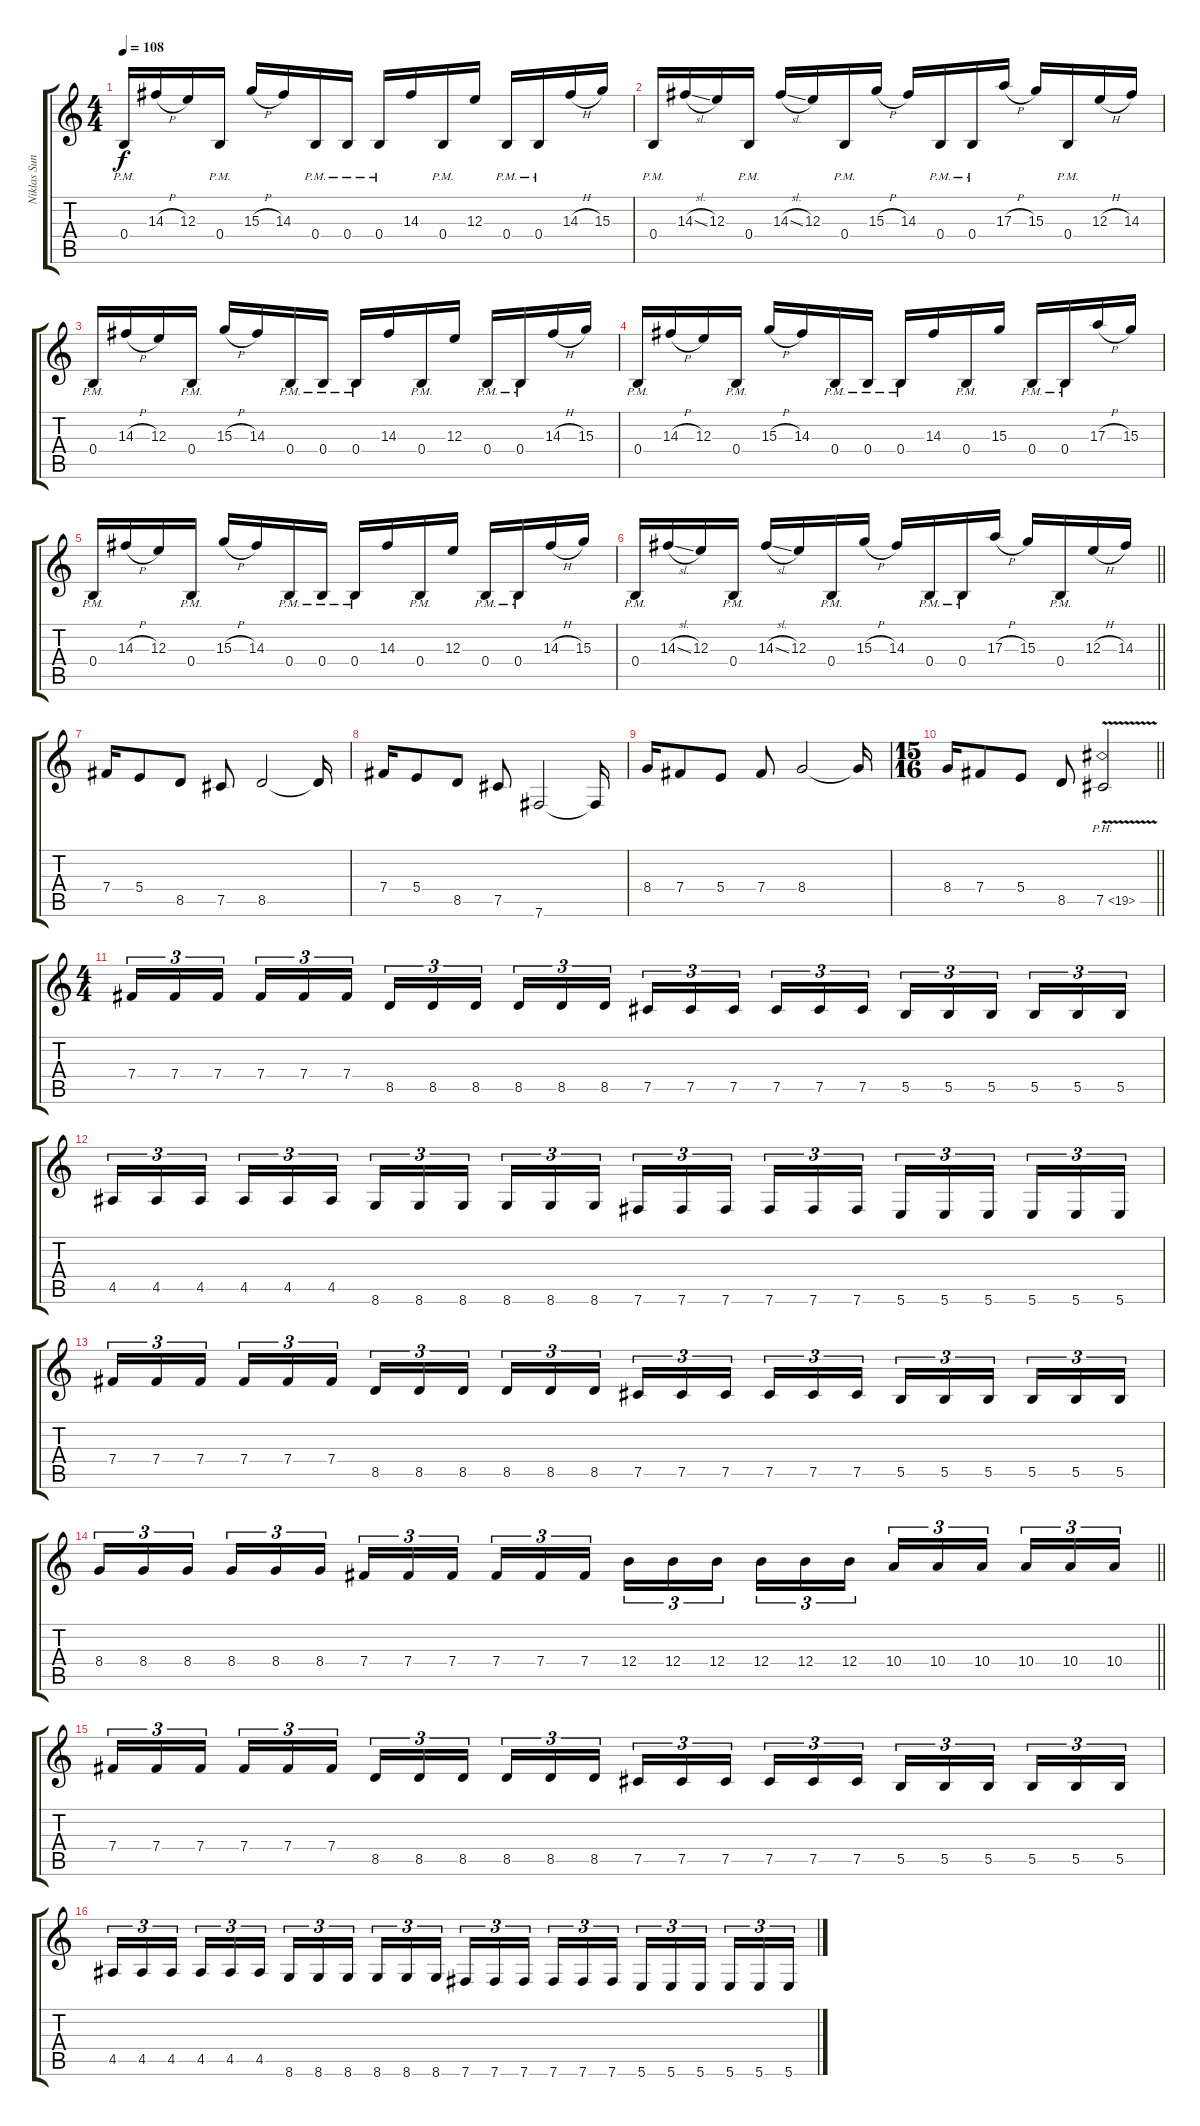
\track ("Niklas Sundin" "Niklas Sun") {instrument distortionguitar}
\staff {score tabs}
\tuning (Db4 Ab3 E3 B2 Gb2 B1) {hide}
\ts (4 4)
\tempo 108
\clef g2
\ks c
0.4{pm}.16{dy f} 14.3{h}.16 12.3.16 0.4{pm}.16 15.3{h}.16 14.3.16 0.4{pm}.16 0.4{pm}.16 0.4{pm}.16 14.3.16 0.4{pm}.16 12.3.16 0.4{pm}.16 0.4{pm}.16 14.3{h}.16 15.3.16 |
0.4{pm}.16 14.3{sl}.16 12.3.16 0.4{pm}.16 14.3{sl}.16 12.3.16 0.4{pm}.16 15.3{h}.16 14.3.16 0.4{pm}.16 0.4{pm}.16 17.3{h}.16 15.3.16 0.4{pm}.16 12.3{h}.16 14.3.16 |
0.4{pm}.16 14.3{h}.16 12.3.16 0.4{pm}.16 15.3{h}.16 14.3.16 0.4{pm}.16 0.4{pm}.16 0.4{pm}.16 14.3.16 0.4{pm}.16 12.3.16 0.4{pm}.16 0.4{pm}.16 14.3{h}.16 15.3.16 |
0.4{pm}.16 14.3{h}.16 12.3.16 0.4{pm}.16 15.3{h}.16 14.3.16 0.4{pm}.16 0.4{pm}.16 0.4{pm}.16 14.3.16 0.4{pm}.16 15.3.16 0.4{pm}.16 0.4{pm}.16 17.3{h}.16 15.3.16 |
0.4{pm}.16 14.3{h}.16 12.3.16 0.4{pm}.16 15.3{h}.16 14.3.16 0.4{pm}.16 0.4{pm}.16 0.4{pm}.16 14.3.16 0.4{pm}.16 12.3.16 0.4{pm}.16 0.4{pm}.16 14.3{h}.16 15.3.16 |
\barLineRight lightlight
0.4{pm}.16 14.3{sl}.16 12.3.16 0.4{pm}.16 14.3{sl}.16 12.3.16 0.4{pm}.16 15.3{h}.16 14.3.16 0.4{pm}.16 0.4{pm}.16 17.3{h}.16 15.3.16 0.4{pm}.16 12.3{h}.16 14.3.16 |
\section ("" "")
7.4.16 5.4.8 8.5.8 7.5.8 8.5.2 8.5{t}.16 |
7.4.16 5.4.8 8.5.8 7.5.8 7.6.2 7.6{t}.16 |
8.4.16 7.4.8 5.4.8 7.4.8 8.4.2 8.4{t}.16 |
\ts (15 16)
\barLineRight lightlight
8.4.16 7.4.8 5.4.8 8.5.8 7.5{ph 12 v}.2 |
\ts (4 4)
\section ("" "")
7.4.16{tu (3 2)} 7.4.16{tu (3 2)} 7.4.16{tu (3 2) beam splitsecondary} 7.4.16{tu (3 2)} 7.4.16{tu (3 2)} 7.4.16{tu (3 2)} 8.5.16{tu (3 2)} 8.5.16{tu (3 2)} 8.5.16{tu (3 2) beam splitsecondary} 8.5.16{tu (3 2)} 8.5.16{tu (3 2)} 8.5.16{tu (3 2)} 7.5.16{tu (3 2)} 7.5.16{tu (3 2)} 7.5.16{tu (3 2) beam splitsecondary} 7.5.16{tu (3 2)} 7.5.16{tu (3 2)} 7.5.16{tu (3 2)} 5.5.16{tu (3 2)} 5.5.16{tu (3 2)} 5.5.16{tu (3 2) beam splitsecondary} 5.5.16{tu (3 2)} 5.5.16{tu (3 2)} 5.5.16{tu (3 2)} |
4.5.16{tu (3 2)} 4.5.16{tu (3 2)} 4.5.16{tu (3 2) beam splitsecondary} 4.5.16{tu (3 2)} 4.5.16{tu (3 2)} 4.5.16{tu (3 2)} 8.6.16{tu (3 2)} 8.6.16{tu (3 2)} 8.6.16{tu (3 2) beam splitsecondary} 8.6.16{tu (3 2)} 8.6.16{tu (3 2)} 8.6.16{tu (3 2)} 7.6.16{tu (3 2)} 7.6.16{tu (3 2)} 7.6.16{tu (3 2) beam splitsecondary} 7.6.16{tu (3 2)} 7.6.16{tu (3 2)} 7.6.16{tu (3 2)} 5.6.16{tu (3 2)} 5.6.16{tu (3 2)} 5.6.16{tu (3 2) beam splitsecondary} 5.6.16{tu (3 2)} 5.6.16{tu (3 2)} 5.6.16{tu (3 2)} |
7.4.16{tu (3 2)} 7.4.16{tu (3 2)} 7.4.16{tu (3 2) beam splitsecondary} 7.4.16{tu (3 2)} 7.4.16{tu (3 2)} 7.4.16{tu (3 2)} 8.5.16{tu (3 2)} 8.5.16{tu (3 2)} 8.5.16{tu (3 2) beam splitsecondary} 8.5.16{tu (3 2)} 8.5.16{tu (3 2)} 8.5.16{tu (3 2)} 7.5.16{tu (3 2)} 7.5.16{tu (3 2)} 7.5.16{tu (3 2) beam splitsecondary} 7.5.16{tu (3 2)} 7.5.16{tu (3 2)} 7.5.16{tu (3 2)} 5.5.16{tu (3 2)} 5.5.16{tu (3 2)} 5.5.16{tu (3 2) beam splitsecondary} 5.5.16{tu (3 2)} 5.5.16{tu (3 2)} 5.5.16{tu (3 2)} |
\barLineRight lightlight
8.4.16{tu (3 2)} 8.4.16{tu (3 2)} 8.4.16{tu (3 2) beam splitsecondary} 8.4.16{tu (3 2)} 8.4.16{tu (3 2)} 8.4.16{tu (3 2)} 7.4.16{tu (3 2)} 7.4.16{tu (3 2)} 7.4.16{tu (3 2) beam splitsecondary} 7.4.16{tu (3 2)} 7.4.16{tu (3 2)} 7.4.16{tu (3 2)} 12.4.16{tu (3 2)} 12.4.16{tu (3 2)} 12.4.16{tu (3 2) beam splitsecondary} 12.4.16{tu (3 2)} 12.4.16{tu (3 2)} 12.4.16{tu (3 2)} 10.4.16{tu (3 2)} 10.4.16{tu (3 2)} 10.4.16{tu (3 2) beam splitsecondary} 10.4.16{tu (3 2)} 10.4.16{tu (3 2)} 10.4.16{tu (3 2)} |
7.4.16{tu (3 2)} 7.4.16{tu (3 2)} 7.4.16{tu (3 2) beam splitsecondary} 7.4.16{tu (3 2)} 7.4.16{tu (3 2)} 7.4.16{tu (3 2)} 8.5.16{tu (3 2)} 8.5.16{tu (3 2)} 8.5.16{tu (3 2) beam splitsecondary} 8.5.16{tu (3 2)} 8.5.16{tu (3 2)} 8.5.16{tu (3 2)} 7.5.16{tu (3 2)} 7.5.16{tu (3 2)} 7.5.16{tu (3 2) beam splitsecondary} 7.5.16{tu (3 2)} 7.5.16{tu (3 2)} 7.5.16{tu (3 2)} 5.5.16{tu (3 2)} 5.5.16{tu (3 2)} 5.5.16{tu (3 2) beam splitsecondary} 5.5.16{tu (3 2)} 5.5.16{tu (3 2)} 5.5.16{tu (3 2)} |
4.5.16{tu (3 2)} 4.5.16{tu (3 2)} 4.5.16{tu (3 2) beam splitsecondary} 4.5.16{tu (3 2)} 4.5.16{tu (3 2)} 4.5.16{tu (3 2)} 8.6.16{tu (3 2)} 8.6.16{tu (3 2)} 8.6.16{tu (3 2) beam splitsecondary} 8.6.16{tu (3 2)} 8.6.16{tu (3 2)} 8.6.16{tu (3 2)} 7.6.16{tu (3 2)} 7.6.16{tu (3 2)} 7.6.16{tu (3 2) beam splitsecondary} 7.6.16{tu (3 2)} 7.6.16{tu (3 2)} 7.6.16{tu (3 2)} 5.6.16{tu (3 2)} 5.6.16{tu (3 2)} 5.6.16{tu (3 2) beam splitsecondary} 5.6.16{tu (3 2)} 5.6.16{tu (3 2)} 5.6.16{tu (3 2)}
